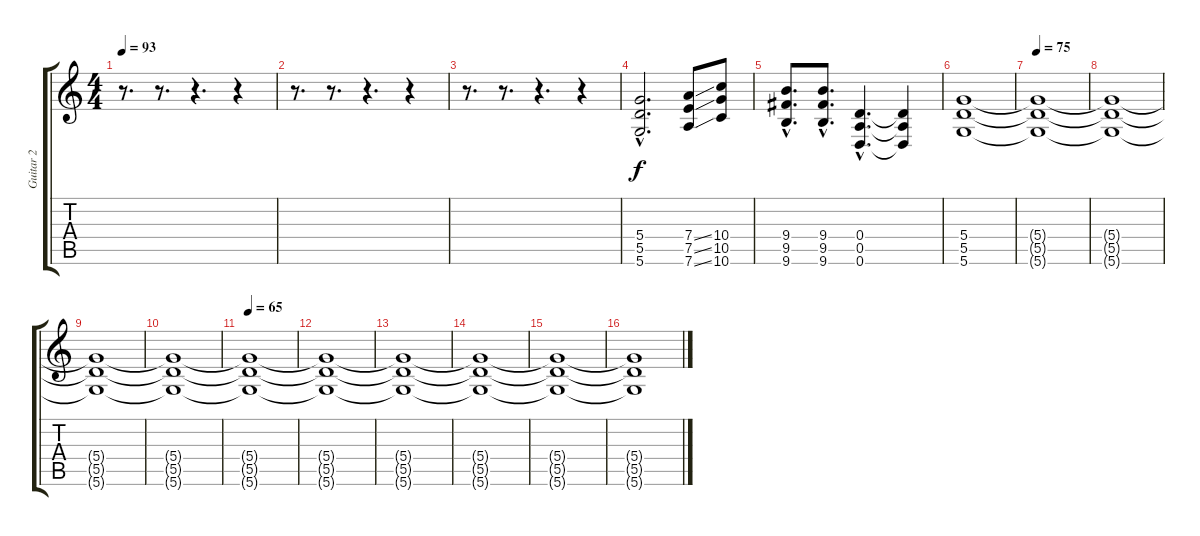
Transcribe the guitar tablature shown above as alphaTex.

\track ("Guitar 2" "Guitar 2") {instrument distortionguitar}
\staff {score tabs}
\tuning (E4 B3 G3 D3 A2 D2) {hide}
\ts (4 4)
\tempo 93
\clef g2
\ks c
r.8{d dy f} r.8{d} r.4{d} r.4 |
r.8{d} r.8{d} r.4{d} r.4 |
r.8{d} r.8{d} r.4{d} r.4 |
(5.4{hac} 5.5{hac} 5.6{hac}).2{d} (7.4{ss} 7.5{ss} 7.6{ss}).8 (10.4 10.5 10.6).8 |
(9.4{hac} 9.5{hac} 9.6{hac}).8{d} (9.4{hac} 9.5{hac} 9.6{hac}).8{d} (0.4{hac} 0.5{hac} 0.6{hac}).4{d} (0.4{t} 0.5{t} 0.6{t}).4 |
(5.4 5.5 5.6).1 |
\tempo 75
(5.4{t} 5.5{t} 5.6{t}).1 |
(5.4{t} 5.5{t} 5.6{t}).1 |
(5.4{t} 5.5{t} 5.6{t}).1 |
(5.4{t} 5.5{t} 5.6{t}).1 |
\tempo 65
(5.4{t} 5.5{t} 5.6{t}).1 |
(5.4{t} 5.5{t} 5.6{t}).1 |
(5.4{t} 5.5{t} 5.6{t}).1 |
(5.4{t} 5.5{t} 5.6{t}).1 |
(5.4{t} 5.5{t} 5.6{t}).1 |
(5.4{t} 5.5{t} 5.6{t}).1
